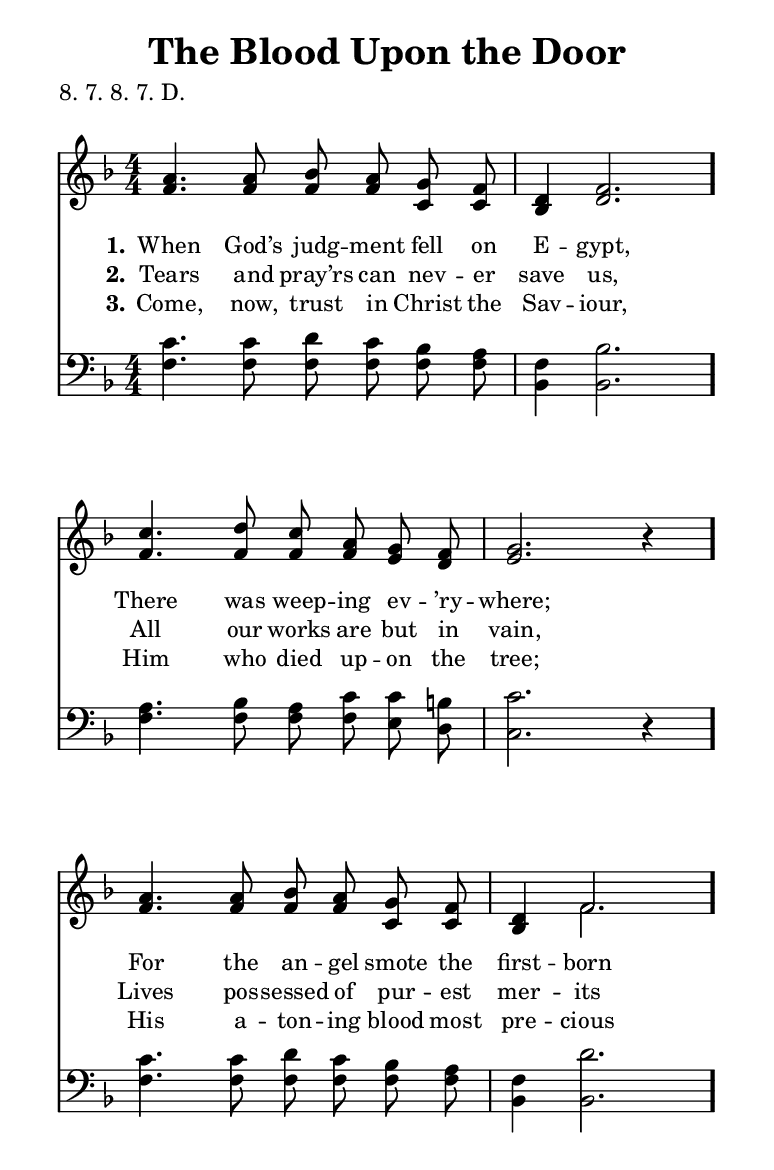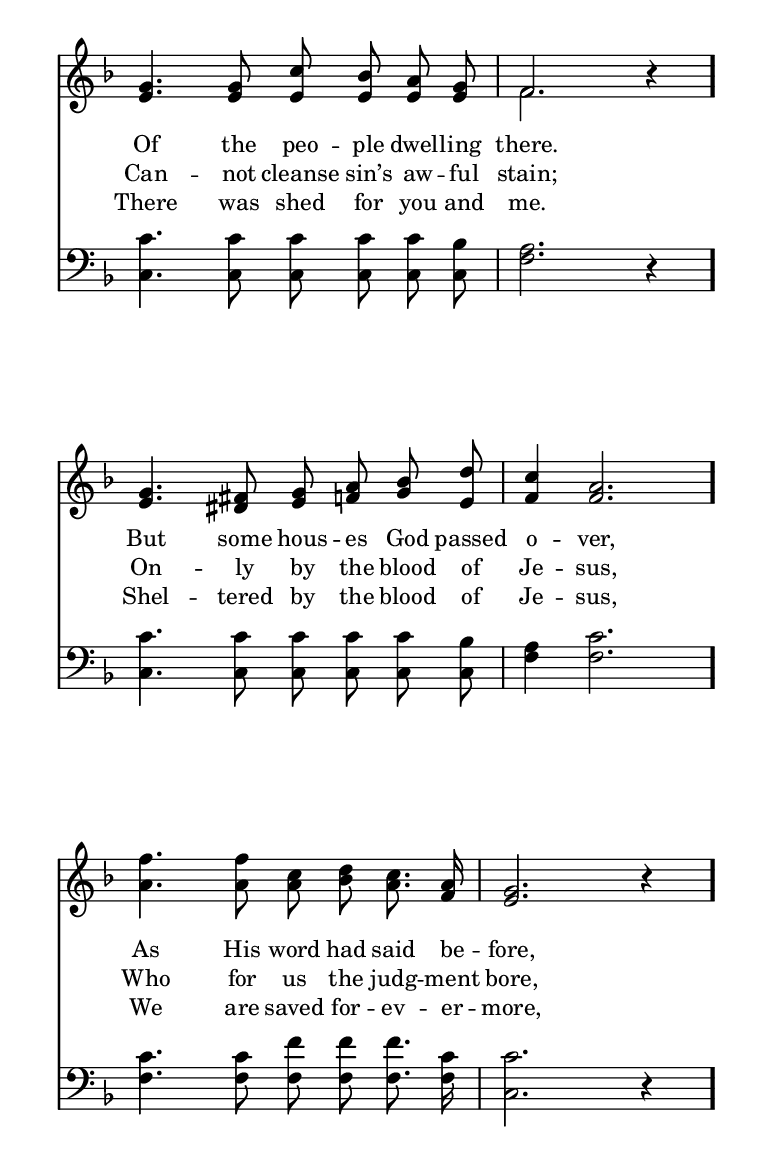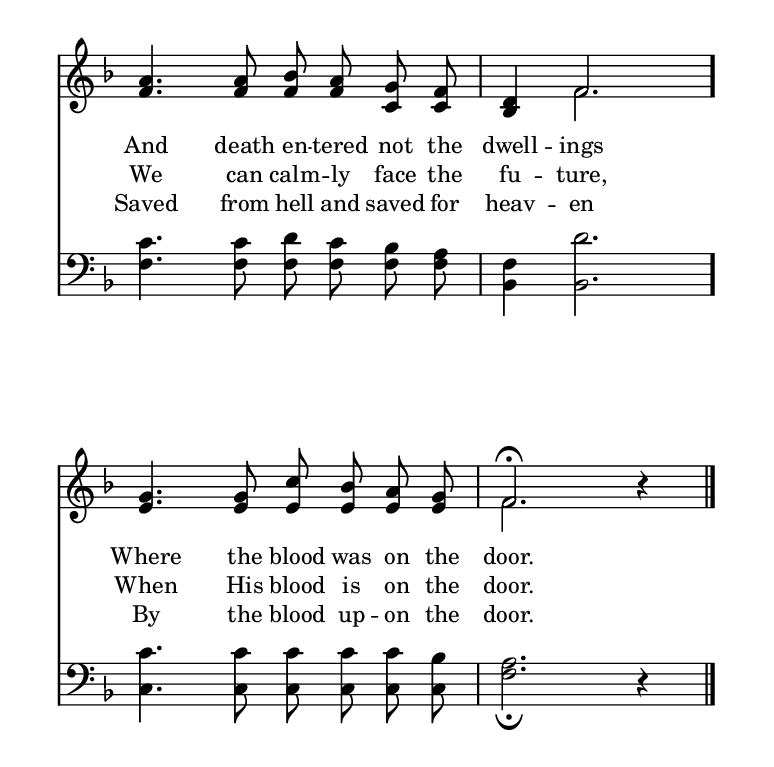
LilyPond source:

\include "common/global.ily"
\paper {
  \include "common/paper.ily"
}

\header{
  %gospel
  hymnnumber = "119"
  title = "The Blood Upon the Door"
  tunename = "Otter Lake"
  meter = "8. 7. 8. 7. D."
  poet = ""
  composer = ""
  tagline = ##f
}

% for fermata in MIDI
ta = { \tempo 4=80 }
tb = { \tempo 4=40 }

patternAA = { c4. c8 c8 c8 c8 c8 | c4 c2. }
patternAB = { c4. c8 c8 c8 c8 c8 | c2. c4 }
patternAC = { c4. c8 c8 c8 c8. c16 | c2. c4 }
patternAD = { c4. c8 c8 c8 c8 c8 | \ta c2. \tb c4 }

global = {
  \include "common/overrides.ily"
  \override Staff.TimeSignature.style = #'numbered
  \time 4/4
  \override Score.MetronomeMark.transparent = ##t % hide all fermata changes too
  \ta
  \key f \major
  \autoBeamOff
}

notesSoprano = {
\global
\relative c'' {

  \changePitch \patternAA { a a bes a g f | d f }
  \changePitch \patternAB { c' d c a g f | g r }
  \changePitch \patternAA { a a bes a g f | d f }
  \changePitch \patternAB { g g c bes a g | f r }

  \changePitch \patternAA { g fis g a bes d | c a }
  \changePitch \patternAC { f' f c d c a | g r }
  \changePitch \patternAA { a a bes a g f | d f }
  \changePitch \patternAD { g g c bes a g | f \fermata r }

  \bar "|."

}
}

notesAlto = {
\global
\relative e' {

  \changePitch \patternAA { f f f f c c | bes d }
  \changePitch \patternAB { f f f f e d | e r }
  \changePitch \patternAA { f f f f c c | bes f' }
  \changePitch \patternAB { e e e e e e | f r }

  \changePitch \patternAA { e dis e f g e | f f }
  \changePitch \patternAC { a a a bes a f | e r }
  \changePitch \patternAA { f f f f c c | bes f' }
  \changePitch \patternAD { e e e e e e | f r }

}
}

notesTenor = {
\global
\relative a {

  \changePitch \patternAA { c c d c bes a | f bes }
  \changePitch \patternAB { a bes a c c b! | c r }
  \changePitch \patternAA { c c d c bes a | f d' }
  \changePitch \patternAB { c c c c c bes | a r }

  \changePitch \patternAA { c c c c c bes | a c }
  \changePitch \patternAC { c c f f f c | c r }
  \changePitch \patternAA { c c d c bes a | f d' }
  \changePitch \patternAD { c c c c c bes | a r }

}
}

notesBass = {
\global
\relative f {

  \changePitch \patternAA { f f f f f f | bes, bes }
  \changePitch \patternAB { f' f f f e d | c r }
  \changePitch \patternAA { f f f f f f | bes, bes }
  \changePitch \patternAB { c c c c c c | f r }

  \changePitch \patternAA { c c c c c c | f f }
  \changePitch \patternAC { f f f f f f | c r }
  \changePitch \patternAA { f f f f f f | bes, bes }
  \changePitch \patternAD { c c c c c c | f_\fermata r }

}
}

wordsA = \lyricmode {
\set stanza = "1."

When God’s judg -- ment fell on E -- gypt, \bar "."
There was weep -- ing ev -- ’ry -- where; \bar "."
For the an -- gel smote the first -- born \bar "."
Of the peo -- ple dwell -- ing there. \bar "."
But some hous -- es God passed o -- ver, \bar "."
As His word had said be -- fore, \bar "."
And death en -- tered not the dwell -- ings \bar "."
Where the blood was on the door. \bar "."

}

wordsB = \lyricmode {
\set stanza = "2."

Tears and pray’rs can nev -- er save us,
All our works are but in vain,
Lives pos -- sessed of pur -- est mer -- its
Can -- not cleanse sin’s aw -- ful stain;
On -- ly by the blood of Je -- sus,
Who for us the judg -- ment bore,
We can calm -- ly face the fu -- ture,
When His blood is on the door.

}

wordsC = \lyricmode {
\set stanza = "3."

Come, now, trust in Christ the Sav -- iour,
Him who died up -- on the tree; % blue book changes "Him" to "He" erroneously
His a -- ton -- ing blood most pre -- cious
There was shed for you and me.
Shel -- tered by the blood of Je -- sus,
We are saved for -- ev -- er -- more,
Saved from hell and saved for heav -- en
By the blood up -- on the door.

}

\score {
  \context ChoirStaff <<
    \context Staff = upper <<
      \set Staff.autoBeaming = ##f
      \set ChoirStaff.systemStartDelimiter = #'SystemStartBar
      \set ChoirStaff.printPartCombineTexts = ##f
      \partcombine #'(2 . 11) \notesSoprano \notesAlto
      \context NullVoice = sopranos { \voiceOne << \notesSoprano >> }
      \context Lyrics = one   \lyricsto sopranos \wordsA
      \context Lyrics = two   \lyricsto sopranos \wordsB
      \context Lyrics = three \lyricsto sopranos \wordsC
    >>
    \context Staff = men <<
      \set Staff.autoBeaming = ##f
      \clef bass
      \set ChoirStaff.printPartCombineTexts = ##f
      \partcombine #'(2 . 11) \notesTenor \notesBass
    >>
  >>
  \layout {
    \include "common/layout.ily"
  }
  #(cond ((ly:get-option 'eog-midi-permitted) #{ \midi{
    \include "common/midi.ily"
  } #}))
}

\version "2.19.49"  % necessary for upgrading to future LilyPond versions.

% vi:set et ts=2 sw=2 ai nocindent syntax=lilypond:
